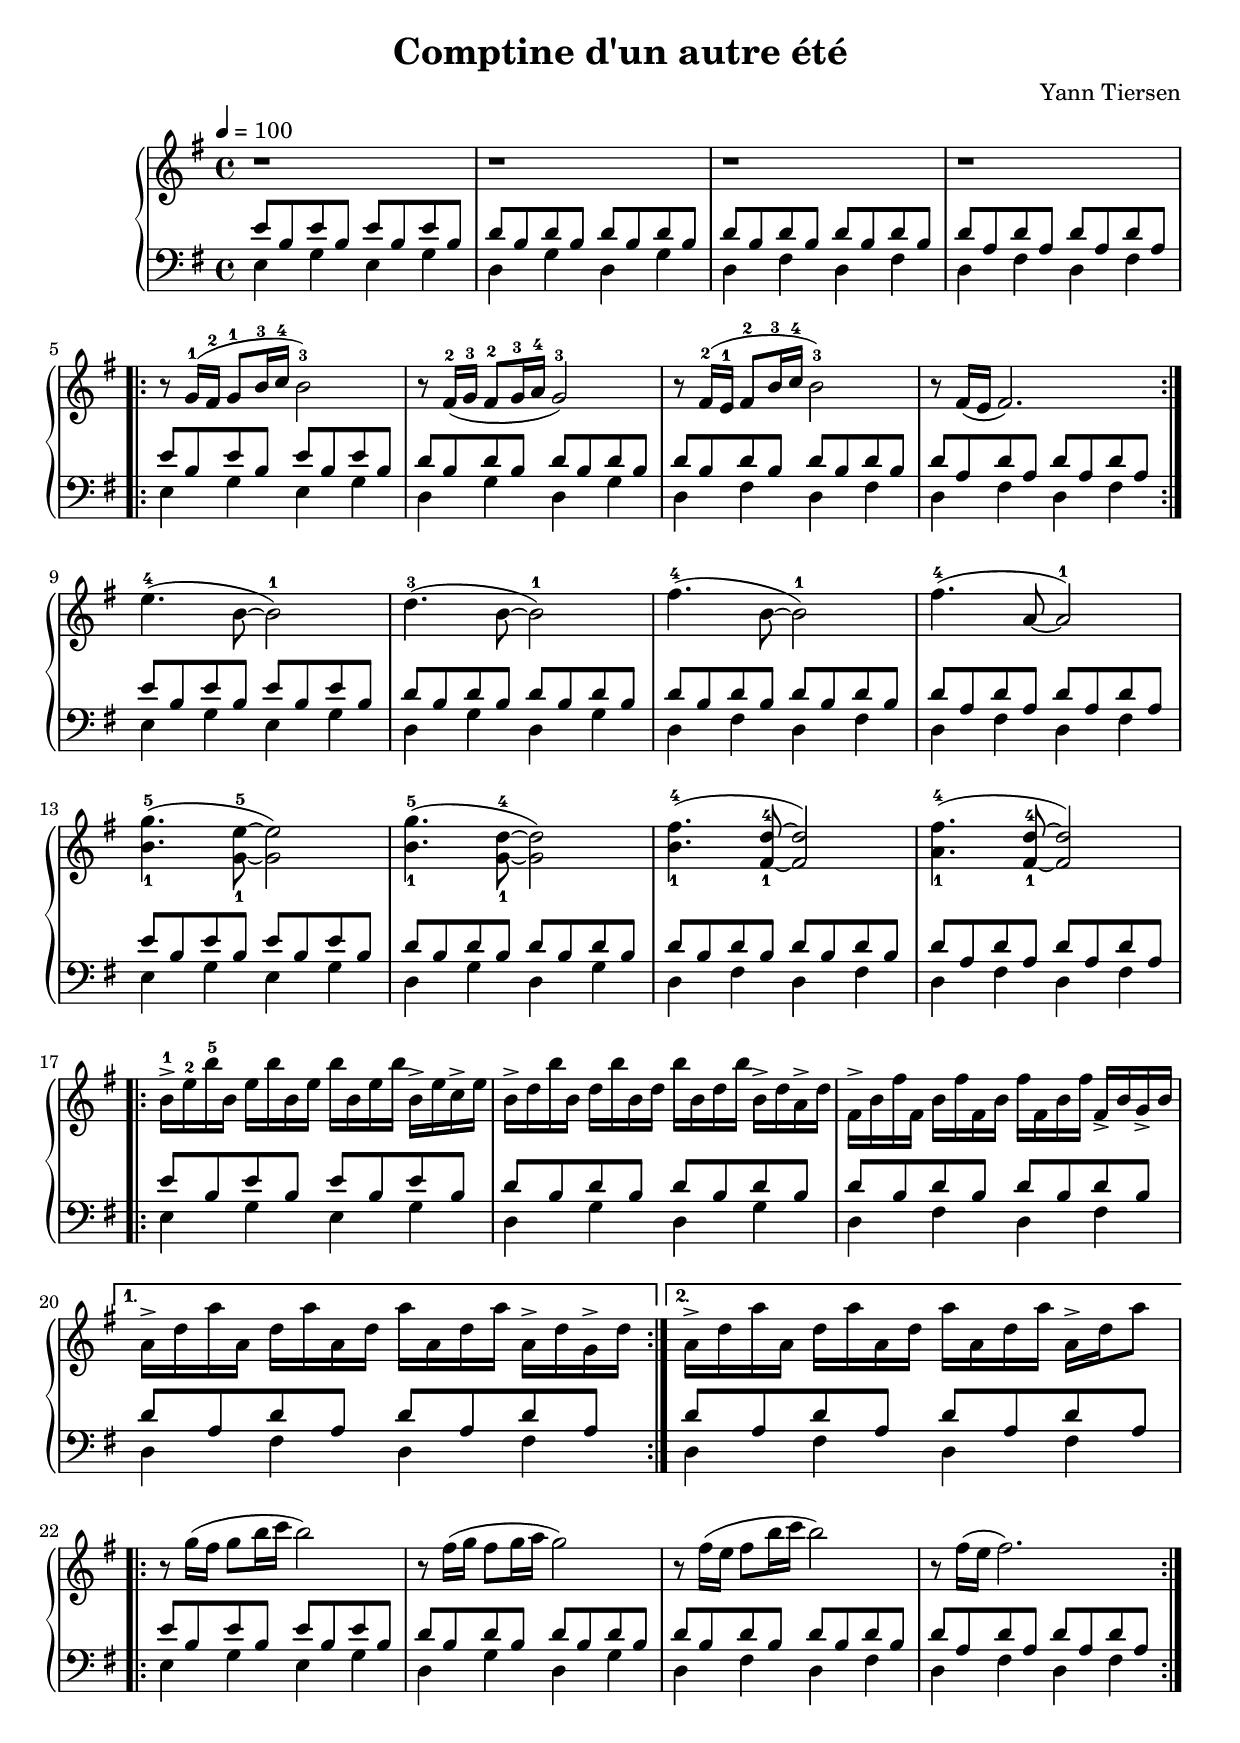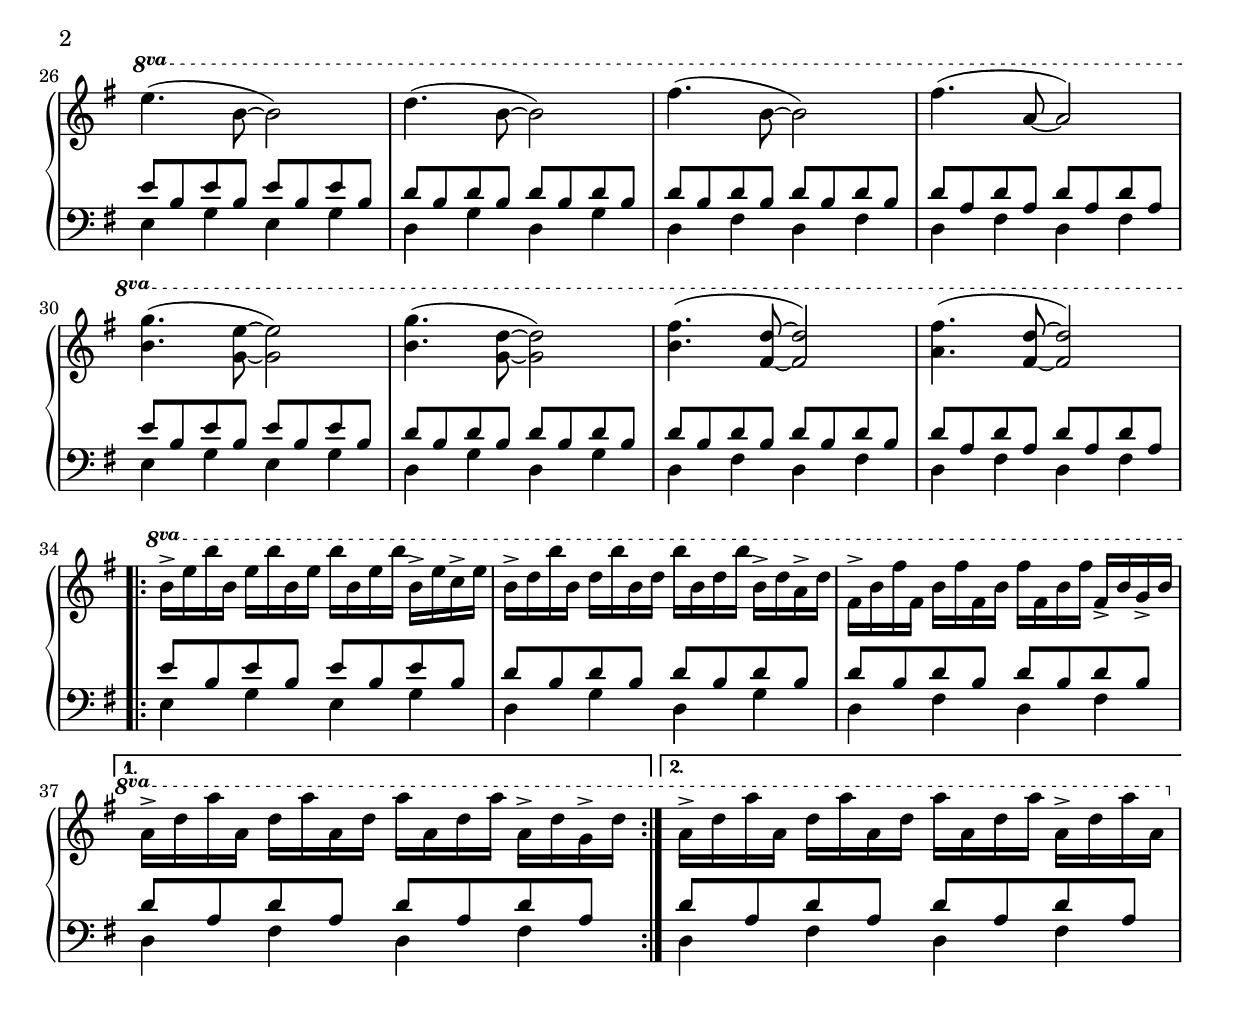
\version "2.22"
\language "english"
\header {
  composer = "Yann Tiersen"
  title = "Comptine d'un autre été"
  crossRefNumber = "1"
  footnotes = ""
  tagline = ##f
}

upper = \relative c'' {
  \tempo 4 = 100
  \clef treble
  \key g \major
  \time 4/4

  % Bar 1 - 4
  r1 r r r \break

  % Bar 5
  \repeat volta 2 {
    r8 g16-1  ( fs-2 g8-1   b16-3 c-4 b2-3 )
    r8 fs16-2 ( g-3  fs8-2  g16-3 a-4 g2-3 )
    r8 fs16-2 ( e-1  fs8-2  b16-3 c-4 b2-3 )
    r8 fs16   ( e    fs2. )
  }

  % bar 9
  e'4.  -4  (b8~b2 -1)
  d4.   -3  (b8~b2 -1)
  fs'4. -4  (b,8~2 -1)
  fs'4. -4  (a,8~2 -1) \break 

  % Bar 13
  <b-1 g'-5>4. (<g-1 e'-5>8 ~2)

  % Bar 14
  <b-1 g'-5>4. (<g-1 d'-4>8 ~2)

  % Bar 15
  <b-1 fs'-4>4. (<fs-1 d'-4>8 ~2)

  % Bar 16
  <a-1 fs'-4>4. (<fs-1 d'-4>8 ~2) \break

  % Bar 17

  \repeat volta 2 {
    b16->-1 e-2 b'-5 
    b, e b'   
    b, e b'   
    b, e b'   
    b,->e c-> e 

    % Bar 18
    b-> d b' 
    b, d b'   
    b, d b'   
    b, d b'   
    b,->d a-> d 

    % Bar 19
    fs,-> b fs' 
    fs,   b fs'   
    fs,   b fs'   
    fs,   b fs'   
    fs,-> b g-> b 
  }
  % Bar 20
  \alternative {
    { 
      a->  d a' 
      a,   d a'   
      a,   d a'   
      a,   d a'   
      a,-> d g,-> d'
    }
    % Bar 21
    { 
      a->  d a' 
      a,   d a'   
      a,   d a'   
      a,   d a'   
      a,-> d a'8
    }
  }

  % Bar 22
  \repeat volta 2 {
    r8 g16  ( fs g8   b16 c b2 )
    r8 fs16 ( g  fs8  g16 a g2 )
    r8 fs16 ( e  fs8  b16 c b2 )
    r8 fs16 ( e    fs2. )
  } \break

  \set Staff.ottavationMarkups = #ottavation-ordinals
  \ottava #1
  % bar 26
  e'4.    (b8~b2 )
  d4.     (b8~b2 )
  fs'4.   (b,8~2 )
  fs'4.   (a,8~2 ) \break 

  % Bar 30
  <b g'>4. (<g e'>8 ~2)

  % Bar 31
  <b g'>4. (<g d'>8 ~2)

  % Bar 32
  <b fs'>4. (<fs d'>8 ~2)

  % Bar 33
  <a fs'>4. (<fs d'>8 ~2) \break

  % Bar 34
  \repeat volta 2 {
    b16-> e b' 
    b, e b'   
    b, e b'   
    b, e b'   
    b,->e c-> e 

    % Bar 35
    b-> d b' 
    b, d b'   
    b, d b'   
    b, d b'   
    b,->d a-> d 

    % Bar 36
    fs,-> b fs' 
    fs,   b fs'   
    fs,   b fs'   
    fs,   b fs'   
    fs,-> b g-> b 
  }
  % Bar 37
  \alternative {
    { 
      a->  d a' 
      a,   d a'   
      a,   d a'   
      a,   d a'   
      a,-> d g,-> d'
    }
    % Bar 38
    { 
      a->  d a' 
      a,   d a'   
      a,   d a'   
      a,   d a'   
      a,-> d a'a,
    }
  }
}

\parallelMusic voiceB,voiceC {
  \repeat unfold 5 {
    % Bar 1
    e'8 b e' b e' b e' b   |
    e4    g4   e4   g4     |

    % Bar 2
    d'8 b d' b  d' b d' b  |
    d4    g4    d4   g4    |

    % Bar 3
    d'8 b d' b  d' b d' b  |
    d4    fs4   d4   fs4   |

    % Bar 4
    d'8 a d' a  d' a d' a  |
    d4    fs4   d4   fs4   |
  }
    % Bar 21
    d'8 a d' a  d' a d' a  |
    d4    fs4   d4   fs4   | \break


    % Bar 22
    \repeat unfold 4 {
    e'8 b e' b e' b e' b   |
    e4    g4   e4   g4     |

    d'8 b d' b  d' b d' b  |
    d4    g4    d4   g4    |

    d'8 b d' b  d' b d' b  |
    d4    fs4   d4   fs4   |

    d'8 a d' a  d' a d' a  |
    d4    fs4   d4   fs4   |
  }
    % Bar 38
    d'8 a d' a  d' a d' a  |
    d4    fs4   d4   fs4   | \break

}


\score {
  \new PianoStaff 
  <<
    \new Staff \upper
    \new Staff <<  \clef bass \key g \major  \voiceB \\ \voiceC  >>
  >>
  \layout { }
  \midi { }
}


